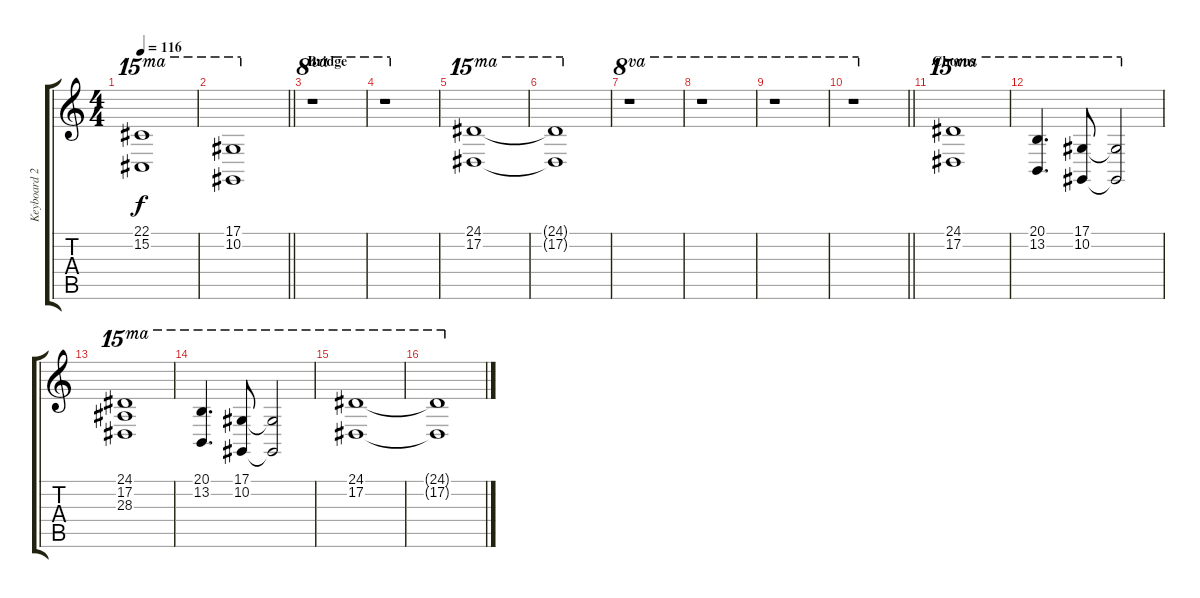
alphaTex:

\track ("Keyboard 2" "Keyboard 2") {instrument stringensemble1}
\staff {score tabs}
\tuning (Eb4 Bb3 Gb3 Db3 Ab2 Eb2) {hide}
\ts (4 4)
\tempo 116
\clef g2
\ks c
(22.1 15.2).1{ot 15ma dy f} |
\barLineRight lightlight
(17.1 10.2).1{ot 15ma} |
\section ("" "Bridge")
r.1{ot 8va} |
r.1{ot 8va} |
(24.1 17.2).1{ot 15ma} |
(24.1{t} 17.2{t}).1{ot 15ma} |
r.1{ot 8va} |
r.1{ot 8va} |
r.1{ot 8va} |
\barLineRight lightlight
r.1{ot 8va} |
\section ("" "Chorus")
(24.1 17.2).1{ot 15ma instrument stringensemble2} |
(20.1 13.2).4{d ot 15ma instrument stringensemble1} (17.1 10.2).8{ot 15ma} (17.1{t} 10.2{t}).2{ot 15ma} |
(24.1 17.2 28.3).1{ot 15ma instrument stringensemble2} |
(20.1 13.2).4{d ot 15ma instrument stringensemble1} (17.1 10.2).8{ot 15ma} (17.1{t} 10.2{t}).2{ot 15ma} |
(24.1 17.2).1{ot 15ma instrument stringensemble2} |
(24.1{t} 17.2{t}).1{ot 15ma}
